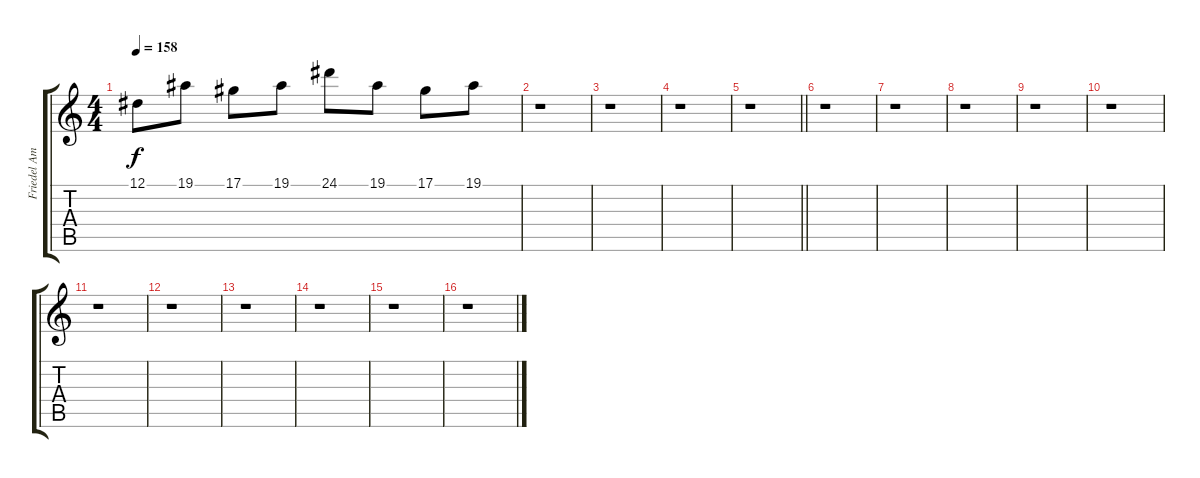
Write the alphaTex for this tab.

\track ("Friedel Amon" "Friedel Am") {instrument stringensemble1}
\staff {score tabs}
\tuning (Eb4 Bb3 Gb3 Db3 Ab2 Eb2) {hide}
\ts (4 4)
\tempo 158
\clef g2
\ks c
12.1.8{dy f volume 14 instrument dulcimer} 19.1.8 17.1.8 19.1.8 24.1.8 19.1.8 17.1.8 19.1.8 |
r.1 |
r.1 |
r.1 |
\barLineRight lightlight
r.1 |
\section ("" "")
r.1 |
r.1 |
r.1 |
r.1 |
r.1 |
r.1 |
r.1 |
r.1 |
r.1 |
r.1 |
r.1
